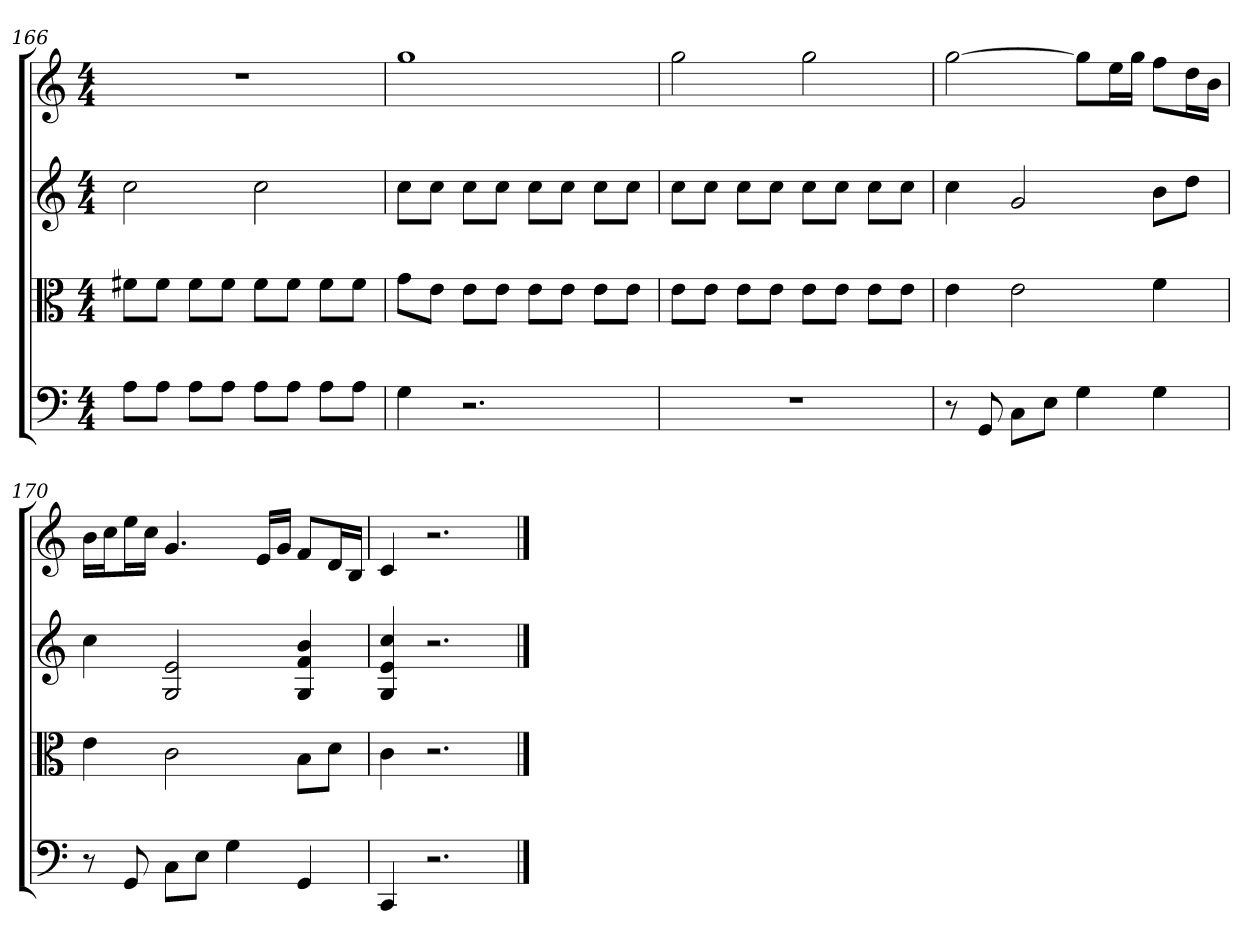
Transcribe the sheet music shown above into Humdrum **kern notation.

**kern	**kern	**kern	**kern
*part4	*part3	*part2	*part1
*staff4	*staff3	*staff2	*staff1
*clefF4	*clefC3	*	*
*k[]	*k[]	*k[]	*k[]
*C:	*C:	*C:	*C:
*M4/4	*M4/4	*M4/4	*M4/4
=166	=166	=166	=166
8A\L	8f#X\L	2cc	1r
8A\J	8f#\J	.	.
8A\L	8f#\L	.	.
8A\J	8f#\J	.	.
8A\L	8f#\L	2cc	.
8A\J	8f#\J	.	.
8A\L	8f#\L	.	.
8A\J	8f#\J	.	.
=167	=167	=167	=167
4G	8g\L	8ccL	1gg
.	8e\J	8ccJ	.
2.r	8e\L	8ccL	.
.	8e\J	8ccJ	.
.	8e\L	8ccL	.
.	8e\J	8ccJ	.
.	8e\L	8ccL	.
.	8e\J	8ccJ	.
=168	=168	=168	=168
1r	8e\L	8ccL	2gg
.	8e\J	8ccJ	.
.	8e\L	8ccL	.
.	8e\J	8ccJ	.
.	8e\L	8ccL	2gg
.	8e\J	8ccJ	.
.	8e\L	8ccL	.
.	8e\J	8ccJ	.
=169	=169	=169	=169
8r	4e	4cc	[2gg
8GG	.	.	.
8C\L	2e	2g	.
8E\J	.	.	.
4G	.	.	8ggL]
.	.	.	16eeL
.	.	.	16ggJJ
4G	4f	8bL	8ffL
.	.	8ddJ	16ddL
.	.	.	16bJJ
=170	=170	=170	=170
8r	4e	4cc	16bLL
.	.	.	16ccJ
8GG	.	.	16eeL
.	.	.	16ccJJ
8C\L	2c	2G 2e	4.g
8E\J	.	.	.
4G	.	.	.
.	.	.	16eLL
.	.	.	16gJJ
4GG	8B\L	4G 4f 4b	8fL
.	8d\J	.	16dL
.	.	.	16BJJ
=171	=171	=171	=171
4CC	4c	4G 4e 4cc	4c
2.r	2.r	2.r	2.r
==	==	==	==
*-	*-	*-	*-
